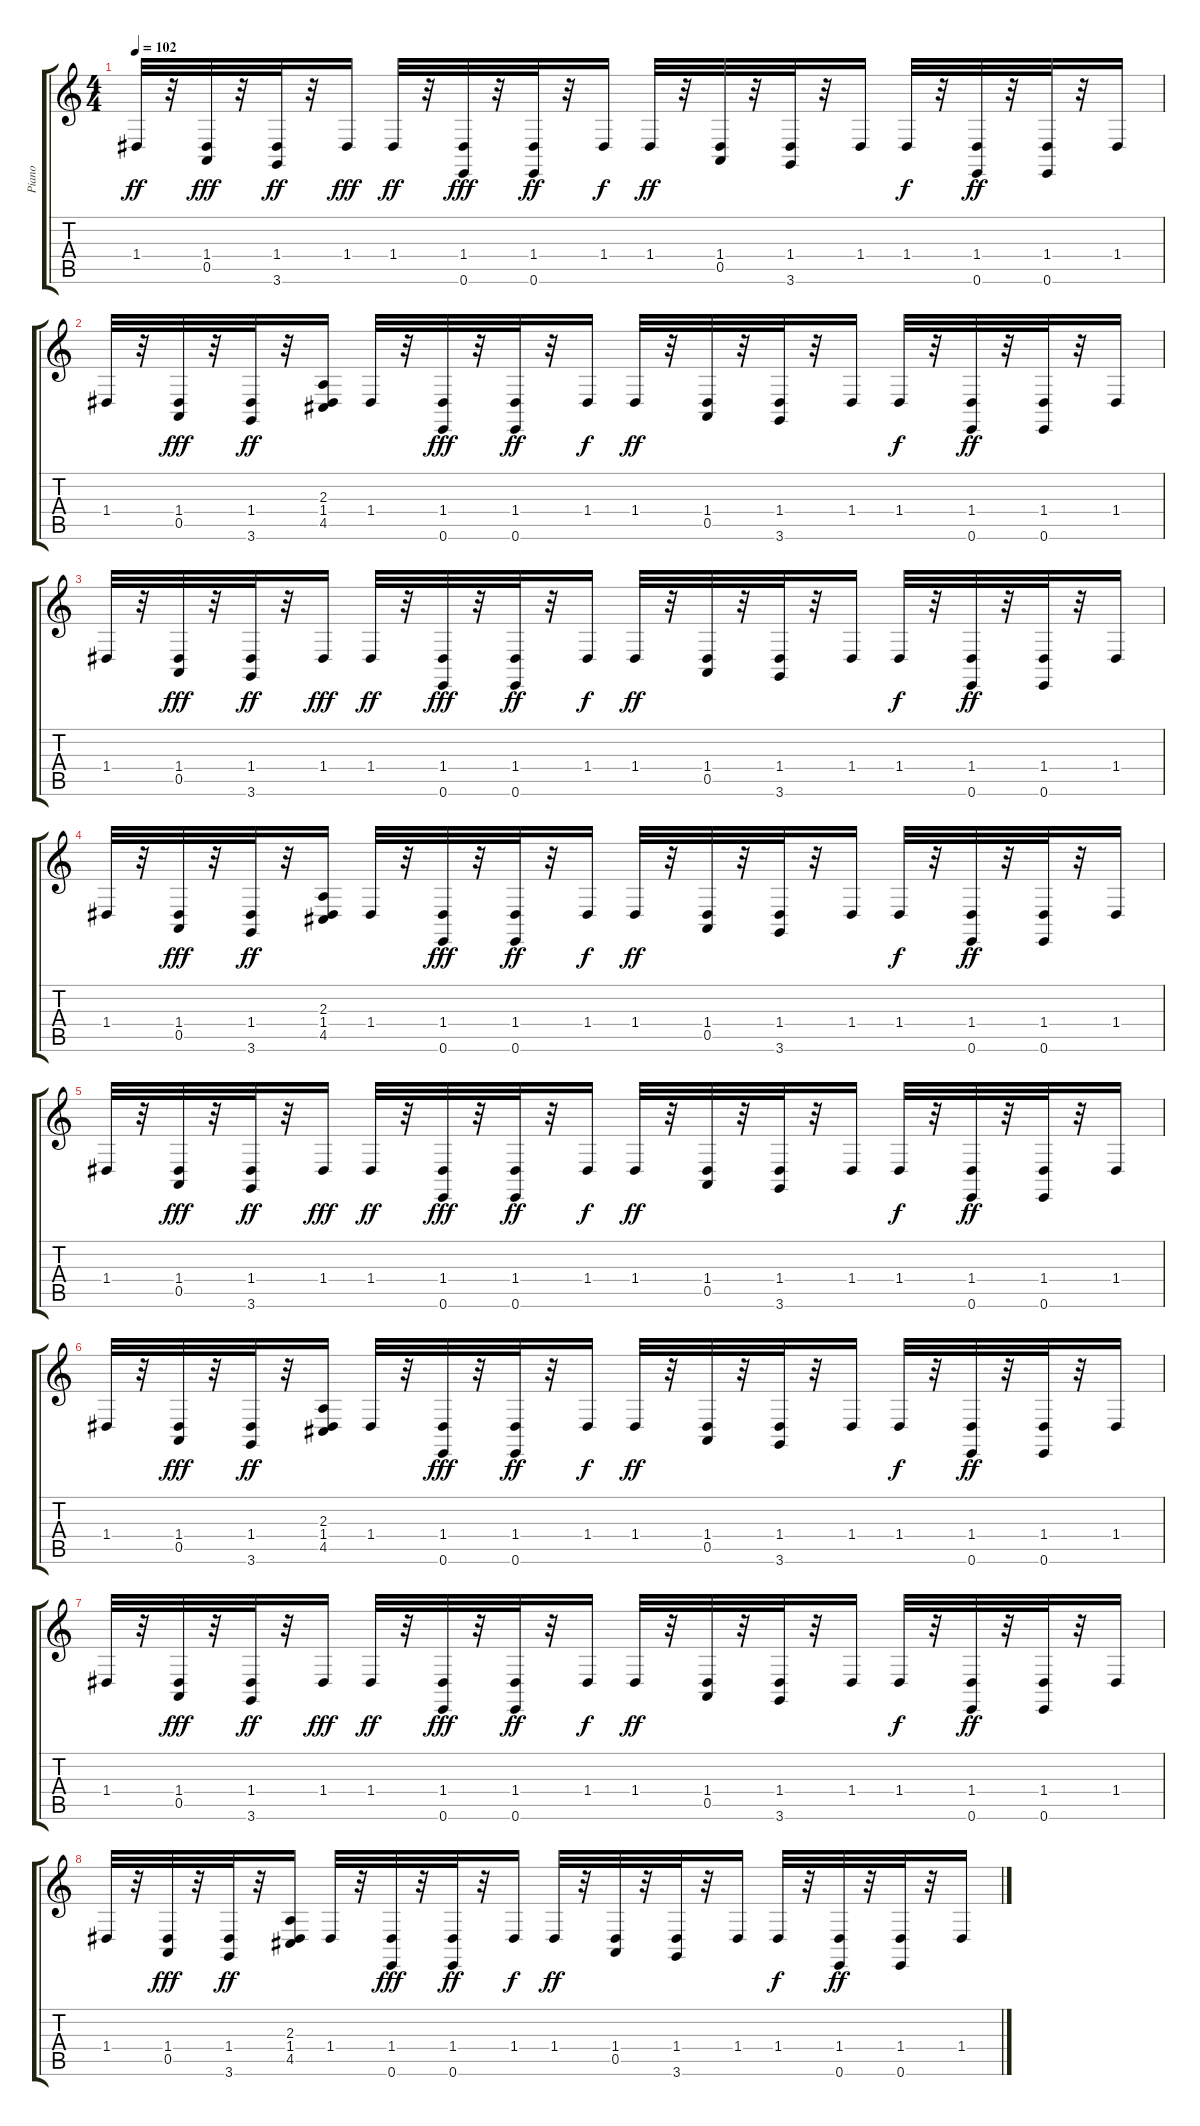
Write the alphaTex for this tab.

\track ("Piano" "Piano") {instrument acousticgrandpiano}
\staff {score tabs}
\tuning (E4 B3 G3 D3 A2 E2) {hide}
\ts (4 4)
\tempo 102
\clef g2
\ks c
1.4.32{dy ff} r.32 (1.4 0.5).32{dy fff} r.32 (1.4 3.6).32{dy ff} r.32 1.4.16{dy fff} 1.4.32{dy ff} r.32 (1.4 0.6).32{dy fff} r.32 (1.4 0.6).32{dy ff} r.32 1.4.16{dy f} 1.4.32{dy ff} r.32 (1.4 0.5).32 r.32 (1.4 3.6).32 r.32 1.4.16 1.4.32{dy f} r.32 (1.4 0.6).32{dy ff} r.32 (1.4 0.6).32 r.32 1.4.16 |
1.4.32 r.32 (1.4 0.5).32{dy fff} r.32 (1.4 3.6).32{dy ff} r.32 (2.3 1.4 4.5).16 1.4.32 r.32 (1.4 0.6).32{dy fff} r.32 (1.4 0.6).32{dy ff} r.32 1.4.16{dy f} 1.4.32{dy ff} r.32 (1.4 0.5).32 r.32 (1.4 3.6).32 r.32 1.4.16 1.4.32{dy f} r.32 (1.4 0.6).32{dy ff} r.32 (1.4 0.6).32 r.32 1.4.16 |
1.4.32 r.32 (1.4 0.5).32{dy fff} r.32 (1.4 3.6).32{dy ff} r.32 1.4.16{dy fff} 1.4.32{dy ff} r.32 (1.4 0.6).32{dy fff} r.32 (1.4 0.6).32{dy ff} r.32 1.4.16{dy f} 1.4.32{dy ff} r.32 (1.4 0.5).32 r.32 (1.4 3.6).32 r.32 1.4.16 1.4.32{dy f} r.32 (1.4 0.6).32{dy ff} r.32 (1.4 0.6).32 r.32 1.4.16 |
1.4.32 r.32 (1.4 0.5).32{dy fff} r.32 (1.4 3.6).32{dy ff} r.32 (2.3 1.4 4.5).16 1.4.32 r.32 (1.4 0.6).32{dy fff} r.32 (1.4 0.6).32{dy ff} r.32 1.4.16{dy f} 1.4.32{dy ff} r.32 (1.4 0.5).32 r.32 (1.4 3.6).32 r.32 1.4.16 1.4.32{dy f} r.32 (1.4 0.6).32{dy ff} r.32 (1.4 0.6).32 r.32 1.4.16 |
1.4.32 r.32 (1.4 0.5).32{dy fff} r.32 (1.4 3.6).32{dy ff} r.32 1.4.16{dy fff} 1.4.32{dy ff} r.32 (1.4 0.6).32{dy fff} r.32 (1.4 0.6).32{dy ff} r.32 1.4.16{dy f} 1.4.32{dy ff} r.32 (1.4 0.5).32 r.32 (1.4 3.6).32 r.32 1.4.16 1.4.32{dy f} r.32 (1.4 0.6).32{dy ff} r.32 (1.4 0.6).32 r.32 1.4.16 |
1.4.32 r.32 (1.4 0.5).32{dy fff} r.32 (1.4 3.6).32{dy ff} r.32 (2.3 1.4 4.5).16 1.4.32 r.32 (1.4 0.6).32{dy fff} r.32 (1.4 0.6).32{dy ff} r.32 1.4.16{dy f} 1.4.32{dy ff} r.32 (1.4 0.5).32 r.32 (1.4 3.6).32 r.32 1.4.16 1.4.32{dy f} r.32 (1.4 0.6).32{dy ff} r.32 (1.4 0.6).32 r.32 1.4.16 |
1.4.32 r.32 (1.4 0.5).32{dy fff} r.32 (1.4 3.6).32{dy ff} r.32 1.4.16{dy fff} 1.4.32{dy ff} r.32 (1.4 0.6).32{dy fff} r.32 (1.4 0.6).32{dy ff} r.32 1.4.16{dy f} 1.4.32{dy ff} r.32 (1.4 0.5).32 r.32 (1.4 3.6).32 r.32 1.4.16 1.4.32{dy f} r.32 (1.4 0.6).32{dy ff} r.32 (1.4 0.6).32 r.32 1.4.16 |
1.4.32 r.32 (1.4 0.5).32{dy fff} r.32 (1.4 3.6).32{dy ff} r.32 (2.3 1.4 4.5).16 1.4.32 r.32 (1.4 0.6).32{dy fff} r.32 (1.4 0.6).32{dy ff} r.32 1.4.16{dy f} 1.4.32{dy ff} r.32 (1.4 0.5).32 r.32 (1.4 3.6).32 r.32 1.4.16 1.4.32{dy f} r.32 (1.4 0.6).32{dy ff} r.32 (1.4 0.6).32 r.32 1.4.16
